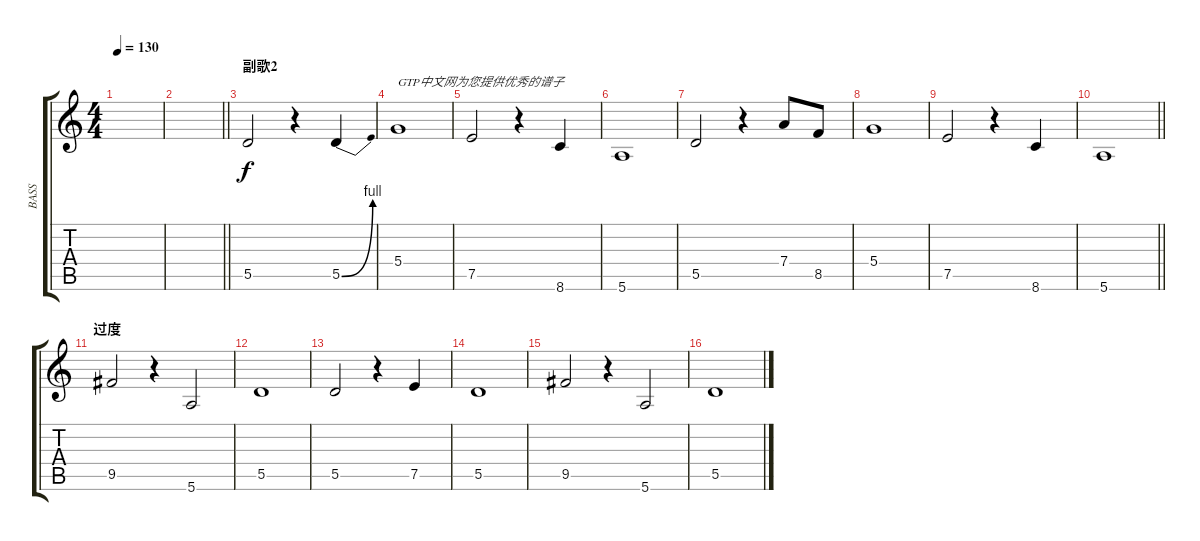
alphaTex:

\track ("BASS" "BASS") {instrument electricbassfinger}
\staff {score tabs}
\tuning (E4 B3 G3 D3 A2 E2) {hide}
\ts (4 4)
\tempo 130
\clef g2
\ks c
|
\barLineRight lightlight
|
\section ("" "副歌2")
5.5.2 r.4 5.5{be (bend 0 0 60 4)}.4 |
5.4.1{txt "GTP中文网为您提供优秀的谱子"} |
7.5.2 r.4 8.6.4 |
5.6.1 |
5.5.2 r.4 7.4.8 8.5.8 |
5.4.1 |
7.5.2 r.4 8.6.4 |
\barLineRight lightlight
5.6.1 |
\section ("" "过度")
9.5.2 r.4 5.6.2 |
5.5.1 |
5.5.2 r.4 7.5.4 |
5.5.1 |
9.5.2 r.4 5.6.2 |
5.5.1
